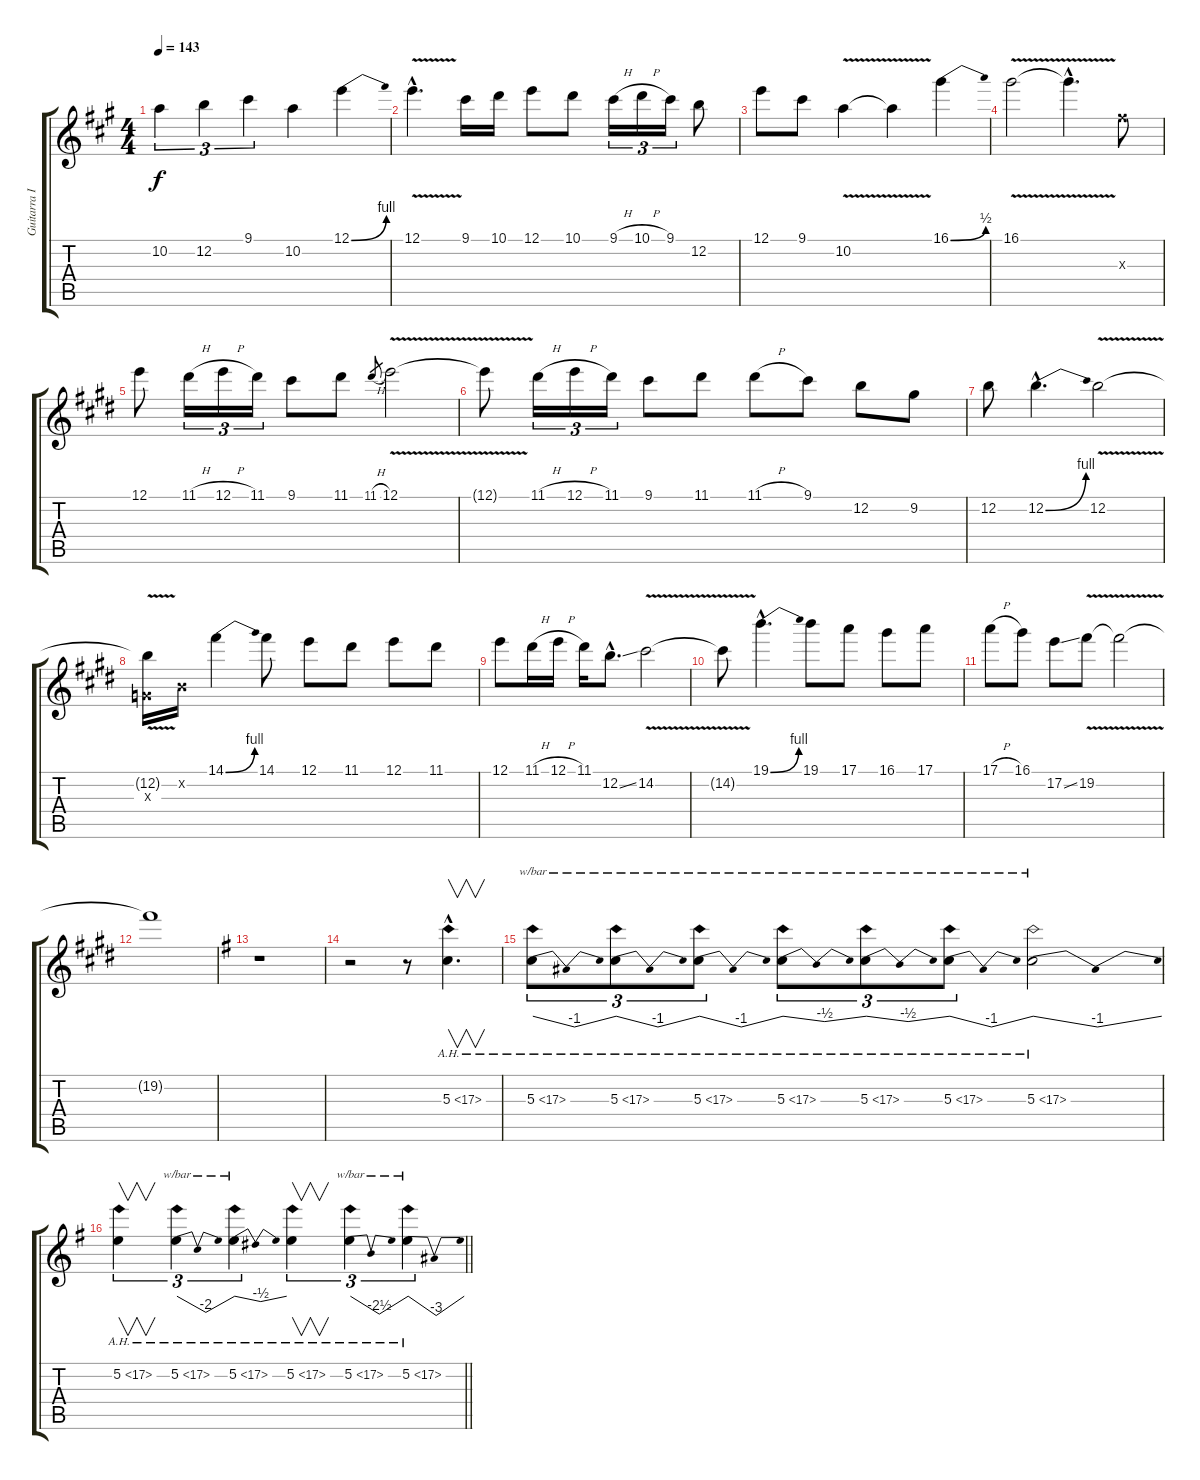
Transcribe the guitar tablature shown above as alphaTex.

\track ("Guitarra II" "Guitarra I") {instrument overdrivenguitar}
\staff {score tabs}
\tuning (E4 B3 G3 D3 A2 E2) {hide}
\ts (4 4)
\tempo 143
\clef g2
\ks a
10.2.4{tu (3 2) dy f} 12.2.4{tu (3 2)} 9.1.4{tu (3 2)} 10.2.4 12.1{be (bend 0 0 60 4)}.4 |
12.1{v hac}.4{d} 9.1.16 10.1.16 12.1.8 10.1.8 9.1{h}.16{tu (3 2)} 10.1{h}.16{tu (3 2)} 9.1.16{tu (3 2)} 12.2.8 |
12.1.8 9.1.8 10.2{v}.4 10.2{t}.4 16.1{be (bend 0 0 60 2)}.4 |
16.1{v}.2 16.1{hac t}.4{d} 11.3{x}.8 |
\ks e
12.1.8 11.1{h}.16{tu (3 2)} 12.1{h}.16{tu (3 2)} 11.1.16{tu (3 2)} 9.1.8 11.1.8 11.1{h}.8{gr} 12.1{v}.2 |
12.1{t}.8 11.1{h}.16{tu (3 2)} 12.1{h}.16{tu (3 2)} 11.1.16{tu (3 2)} 9.1.8 11.1.8 11.1{h}.8 9.1.8 12.2.8 9.2.8 |
12.2.8 12.2{be (bend 0 0 60 4) hac}.4{d} 12.2{v}.2 |
(12.2{t} 0.3{x}).16 0.2{x}.16 14.1{be (bend 0 0 60 4)}.4 14.1.8 12.1.8 11.1.8 12.1.8 11.1.8 |
12.1.8 11.1{h}.16 12.1{h}.16 11.1.16 12.2{ss hac}.8{d} 14.2{v}.2 |
14.2{t}.8 19.1{be (bend 0 0 60 4) hac}.4{d} 19.1.8 17.1.8 16.1.8 17.1.8 |
17.1{h}.8 16.1.8 17.2{ss}.8 19.2{v}.8 19.2{t}.2 |
19.2{t}.1 |
\ks g
r.1 |
r.2 r.8 5.3{ah 12 hac}.4{v d} |
5.3{ah 12}.8{tu (3 2) tbe (dip default 0 0 30 -4 60 0)} 5.3{ah 12}.8{tu (3 2) tbe (dip default 0 0 30 -4 60 0)} 5.3{ah 12}.8{tu (3 2) tbe (dip default 0 0 30 -4 60 0)} 5.3{ah 12}.8{tu (3 2) tbe (dip default 0 0 30 -2 60 0)} 5.3{ah 12}.8{tu (3 2) tbe (dip default 0 0 30 -2 60 0)} 5.3{ah 12}.8{tu (3 2) tbe (dip default 0 0 30 -4 60 0)} 5.3{ah 12}.2{tbe (dip default 0 0 30 -4 60 0)} |
\barLineRight lightlight
5.2{ah 12}.4{v tu (3 2)} 5.2{ah 12}.4{tu (3 2) tbe (dip default 0 0 30 -8 60 0)} 5.2{ah 12}.4{tu (3 2) tbe (dip default 0 0 30 -2 60 0)} 5.2{ah 12}.4{v tu (3 2)} 5.2{ah 12}.4{tu (3 2) tbe (dip default 0 0 30 -10 60 0)} 5.2{ah 12}.4{tu (3 2) tbe (dip default 0 0 30 -12 60 0)}
